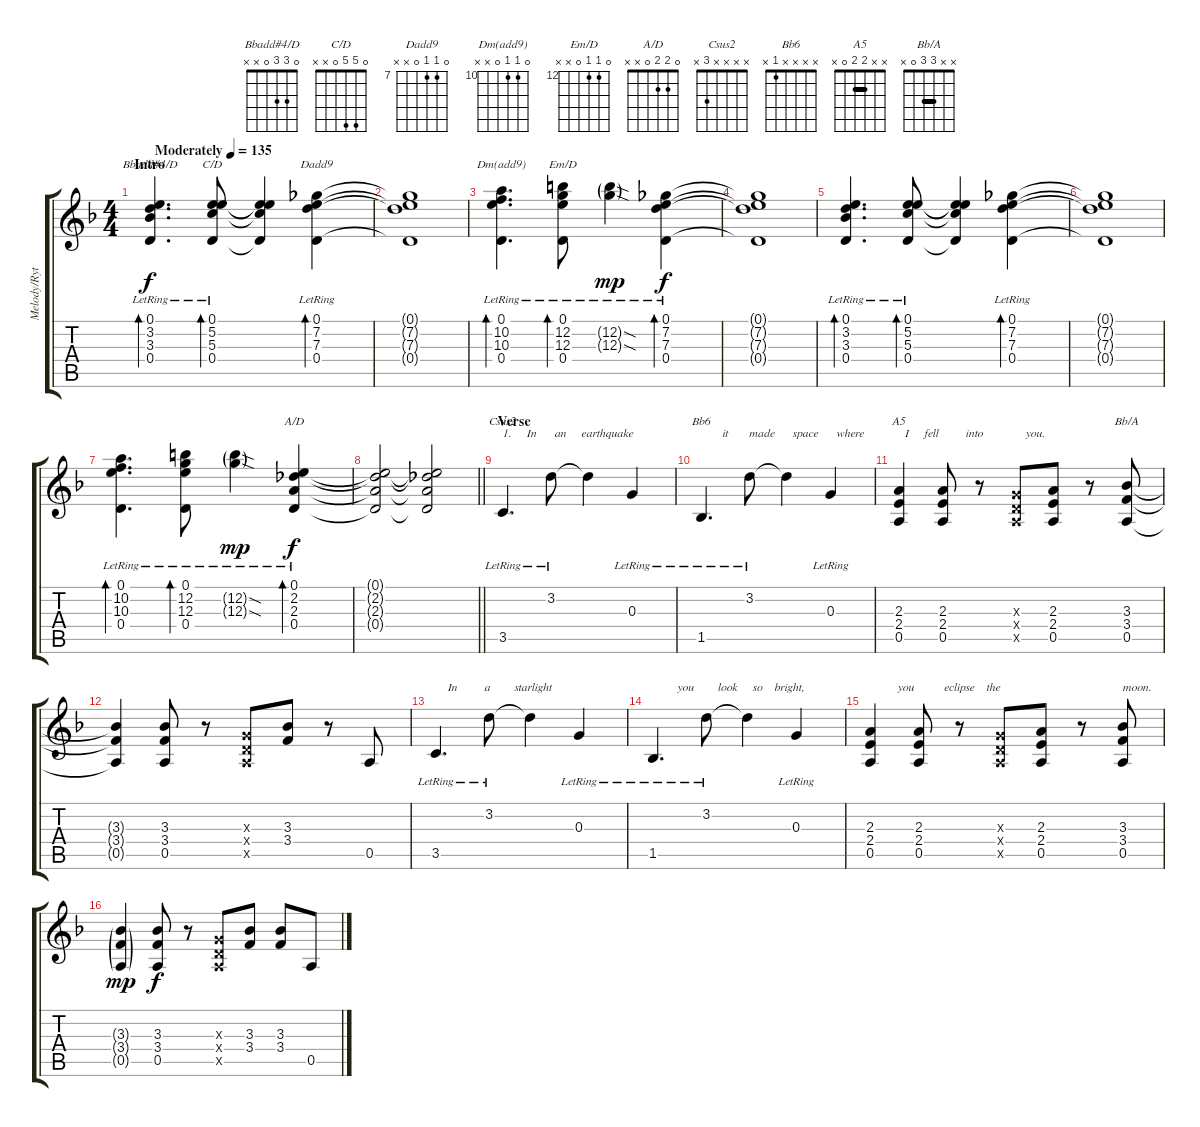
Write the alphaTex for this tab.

\track ("Melody/Rythem #1" "Melody/Ryt") {instrument distortionguitar bank 125}
\staff {score tabs}
\tuning (E4 B3 G3 D3 A2 D2) {hide}
\chord ("Bbadd#4/D" 0 3 3 0 x x)
\chord ("C/D" 0 5 5 0 x x)
\chord ("Dadd9" 0 7 7 0 x x) {firstfret 7}
\chord ("Dm(add9)" 0 10 10 0 x x) {firstfret 10}
\chord ("Em/D" 0 12 12 0 x x) {firstfret 12}
\chord ("A/D" 0 2 2 0 x x)
\chord ("Csus2" x x x x 3 x)
\chord ("Bb6" x x x x 1 x)
\chord ("A5" x x 2 2 0 x) {barre 2}
\chord ("Bb/A" x x 3 3 0 x) {barre 3}
\ts (4 4)
\section ("" "Intro")
\tempo (135 "Moderately")
\clef g2
\ks f
(0.1{lr} 3.2{lr} 3.3{lr} 0.4{lr}).4{d bd 240 ch "Bbadd#4/D" dy f instrument distortionguitar} (0.1{lr} 5.2{lr} 5.3{lr} 0.4{lr}).8{bd 240 ch "C/D"} (0.1{t} 5.2{t} 5.3{t} 0.4{t}).4 (0.1{lr} 7.2{lr} 7.3{lr} 0.4{lr}).4{bd 240 ch "Dadd9"} |
(0.1{t} 7.2{t} 7.3{t} 0.4{t}).1 |
(0.1{lr} 10.2{lr} 10.3{lr} 0.4{lr}).4{d bd 240 ch "Dm(add9)"} (0.1{lr} 12.2{lr} 12.3{lr} 0.4{lr}).8{bd 240 ch "Em/D"} (12.2{sod g lr} 12.3{sod g lr}).4{dy mp} (0.1{lr} 7.2{lr} 7.3{lr} 0.4{lr}).4{bd 240 dy f} |
(0.1{t} 7.2{t} 7.3{t} 0.4{t}).1 |
(0.1{lr} 3.2{lr} 3.3{lr} 0.4{lr}).4{d bd 240} (0.1{lr} 5.2{lr} 5.3{lr} 0.4{lr}).8{bd 240} (0.1{t} 5.2{t} 5.3{t} 0.4{t}).4 (0.1{lr} 7.2{lr} 7.3{lr} 0.4{lr}).4{bd 240} |
(0.1{t} 7.2{t} 7.3{t} 0.4{t}).1 |
(0.1{lr} 10.2{lr} 10.3{lr} 0.4{lr}).4{d bd 240} (0.1{lr} 12.2{lr} 12.3{lr} 0.4{lr}).8{bd 240} (12.2{sod g lr} 12.3{sod g lr}).4{dy mp} (0.1{lr} 2.2{lr} 2.3{lr} 0.4{lr}).4{bd 240 ch "A/D" dy f} |
\barLineRight lightlight
(0.1{t} 2.2{t} 2.3{t} 0.4{t}).2 (0.1{t} 2.2{t} 2.3{t} 0.4{t}).2 |
\section ("" "Verse")
3.5{lr}.4{d ch "Csus2" txt "1.     In      an     earthquake"} 3.2{lr}.8 3.2{t}.4 0.3{lr}.4 |
1.5{lr}.4{d ch "Bb6" txt "       it       made      space      where"} 3.2{lr}.8 3.2{t}.4 0.3{lr}.4 |
(2.3 2.4 0.5).4{ch "A5" txt "  I     fell         into              you."} (2.3 2.4 0.5).8 r.8 (0.3{x} 0.4{x} 0.5{x}).8 (2.3 2.4 0.5).8 r.8 (3.3 3.4 0.5).8{ch "Bb/A"} |
(3.3{t} 3.4{t} 0.5{t}).4 (3.3 3.4 0.5).8 r.8 (0.3{x} 0.4{x} 0.5{x}).8 (3.3 3.4).8 r.8 0.5.8 |
3.5{lr}.4{d txt "    In         a        starlight"} 3.2{lr}.8 3.2{t}.4 0.3{lr}.4 |
1.5{lr}.4{d txt "        you        look     so    bright,"} 3.2{lr}.8 3.2{t}.4 0.3{lr}.4 |
(2.3 2.4 0.5).4{txt "         you          eclipse    the  "} (2.3 2.4 0.5).8 r.8 (0.3{x} 0.4{x} 0.5{x}).8 (2.3 2.4 0.5).8 r.8 (3.3 3.4 0.5).8{txt "moon."} |
(3.3{g} 3.4{g} 0.5{g}).4{dy mp} (3.3 3.4 0.5).8{dy f} r.8 (0.3{x} 0.4{x} 0.5{x}).8 (3.3 3.4).8 (3.3 3.4).8 0.5.8
